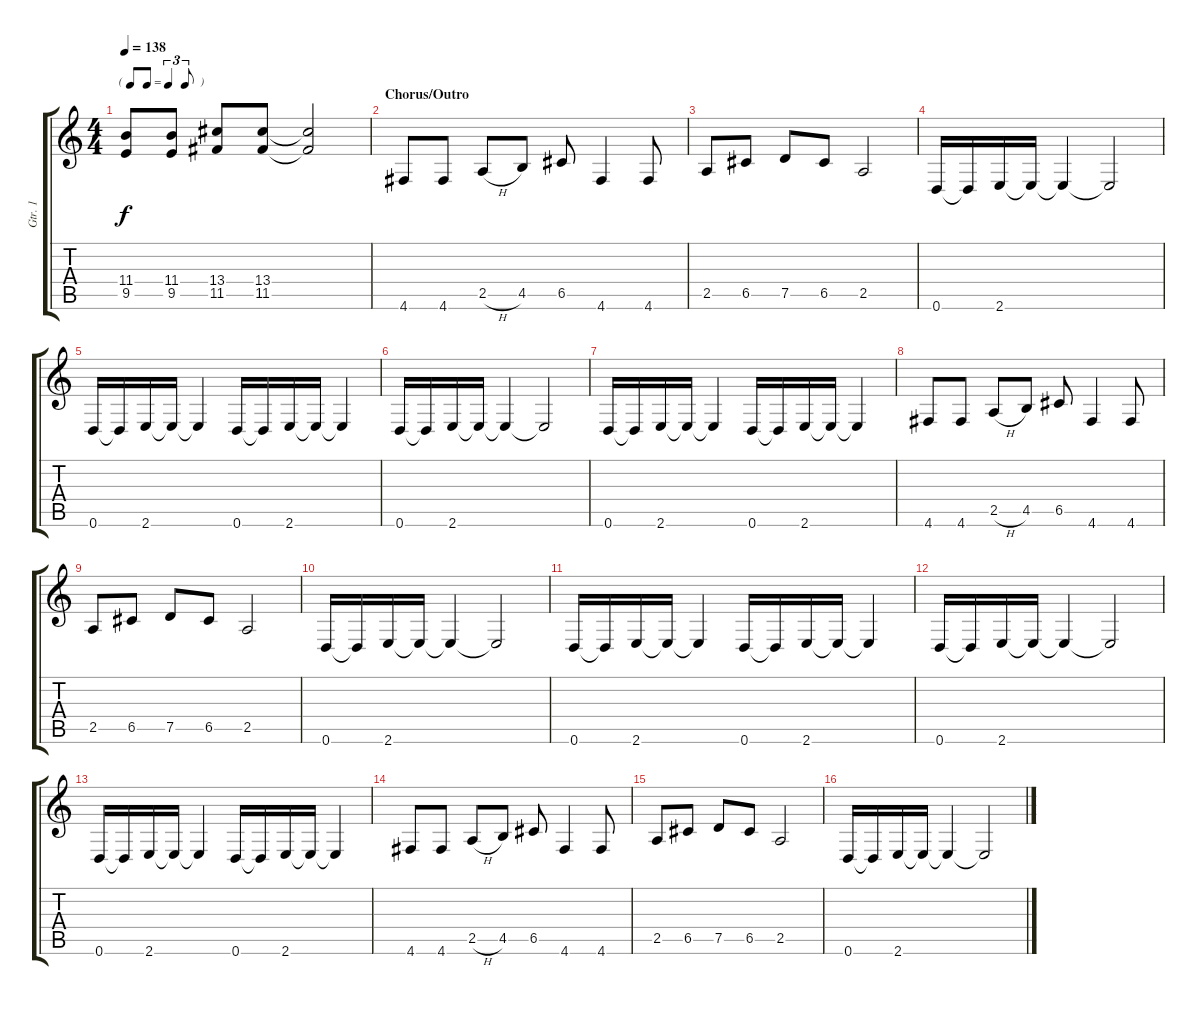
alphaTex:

\track ("Gtr. 1" "Gtr. 1") {instrument distortionguitar}
\staff {score tabs}
\tuning (D4 A3 F3 C3 G2 D2) {hide}
\ts (4 4)
\tf triplet8th
\tempo 138
\clef g2
\ks c
(11.4 9.5).8{dy f} (11.4 9.5).8 (13.4 11.5).8 (13.4 11.5).8 (13.4{t} 11.5{t}).2 |
\section ("" "Chorus/Outro")
4.6.8 4.6.8 2.5{h}.8 4.5.8 6.5.8 4.6.4 4.6.8 |
2.5.8 6.5.8 7.5.8 6.5.8 2.5.2 |
0.6.16 0.6{t}.16 2.6.16 2.6{t}.16 2.6{t}.4 2.6{t}.2 |
0.6.16 0.6{t}.16 2.6.16 2.6{t}.16 2.6{t}.4 0.6.16 0.6{t}.16 2.6.16 2.6{t}.16 2.6{t}.4 |
0.6.16 0.6{t}.16 2.6.16 2.6{t}.16 2.6{t}.4 2.6{t}.2 |
0.6.16 0.6{t}.16 2.6.16 2.6{t}.16 2.6{t}.4 0.6.16 0.6{t}.16 2.6.16 2.6{t}.16 2.6{t}.4 |
4.6.8 4.6.8 2.5{h}.8 4.5.8 6.5.8 4.6.4 4.6.8 |
2.5.8 6.5.8 7.5.8 6.5.8 2.5.2 |
0.6.16 0.6{t}.16 2.6.16 2.6{t}.16 2.6{t}.4 2.6{t}.2 |
0.6.16 0.6{t}.16 2.6.16 2.6{t}.16 2.6{t}.4 0.6.16 0.6{t}.16 2.6.16 2.6{t}.16 2.6{t}.4 |
0.6.16 0.6{t}.16 2.6.16 2.6{t}.16 2.6{t}.4 2.6{t}.2 |
0.6.16 0.6{t}.16 2.6.16 2.6{t}.16 2.6{t}.4 0.6.16 0.6{t}.16 2.6.16 2.6{t}.16 2.6{t}.4 |
4.6.8 4.6.8 2.5{h}.8 4.5.8 6.5.8 4.6.4 4.6.8 |
2.5.8 6.5.8 7.5.8 6.5.8 2.5.2 |
0.6.16 0.6{t}.16 2.6.16 2.6{t}.16 2.6{t}.4 2.6{t}.2
